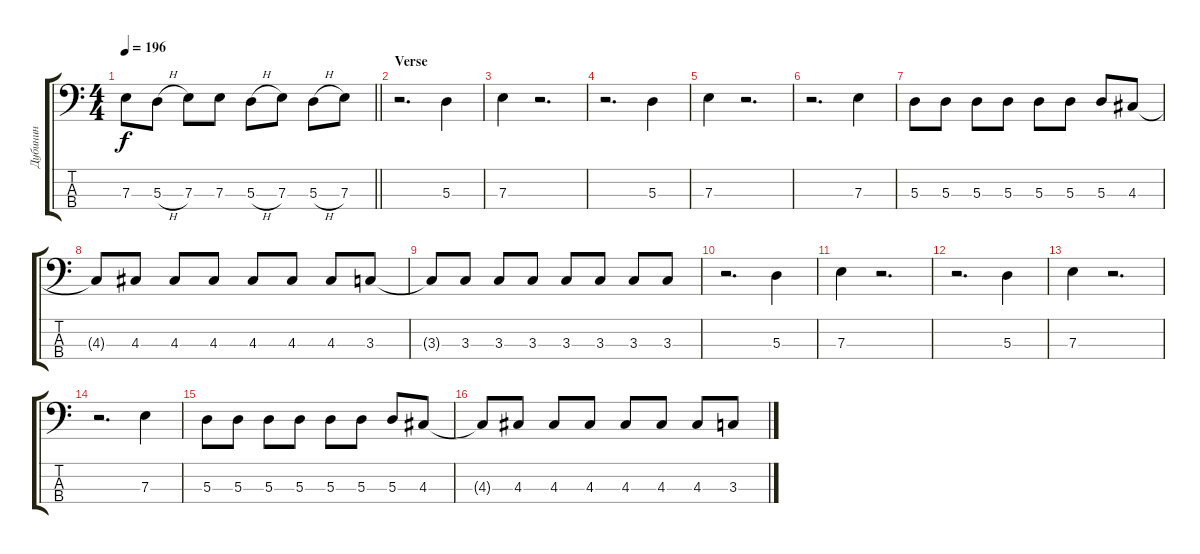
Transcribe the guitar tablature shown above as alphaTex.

\track ("Дубинин" "Дубинин") {instrument electricbassfinger}
\staff {score tabs}
\tuning (G2 D2 A1 E1) {hide}
\ts (4 4)
\tempo 196
\clef f4
\barLineRight lightlight
\ks c
7.3.8{dy f} 5.3{h}.8 7.3.8 7.3.8 5.3{h}.8 7.3.8 5.3{h}.8 7.3.8 |
\section ("" "Verse")
r.2{d} 5.3.4 |
7.3.4 r.2{d} |
r.2{d} 5.3.4 |
7.3.4 r.2{d} |
r.2{d} 7.3.4 |
5.3.8 5.3.8 5.3.8 5.3.8 5.3.8 5.3.8 5.3.8 4.3.8 |
4.3{t}.8 4.3.8 4.3.8 4.3.8 4.3.8 4.3.8 4.3.8 3.3.8 |
3.3{t}.8 3.3.8 3.3.8 3.3.8 3.3.8 3.3.8 3.3.8 3.3.8 |
r.2{d} 5.3.4 |
7.3.4 r.2{d} |
r.2{d} 5.3.4 |
7.3.4 r.2{d} |
r.2{d} 7.3.4 |
5.3.8 5.3.8 5.3.8 5.3.8 5.3.8 5.3.8 5.3.8 4.3.8 |
4.3{t}.8 4.3.8 4.3.8 4.3.8 4.3.8 4.3.8 4.3.8 3.3.8
